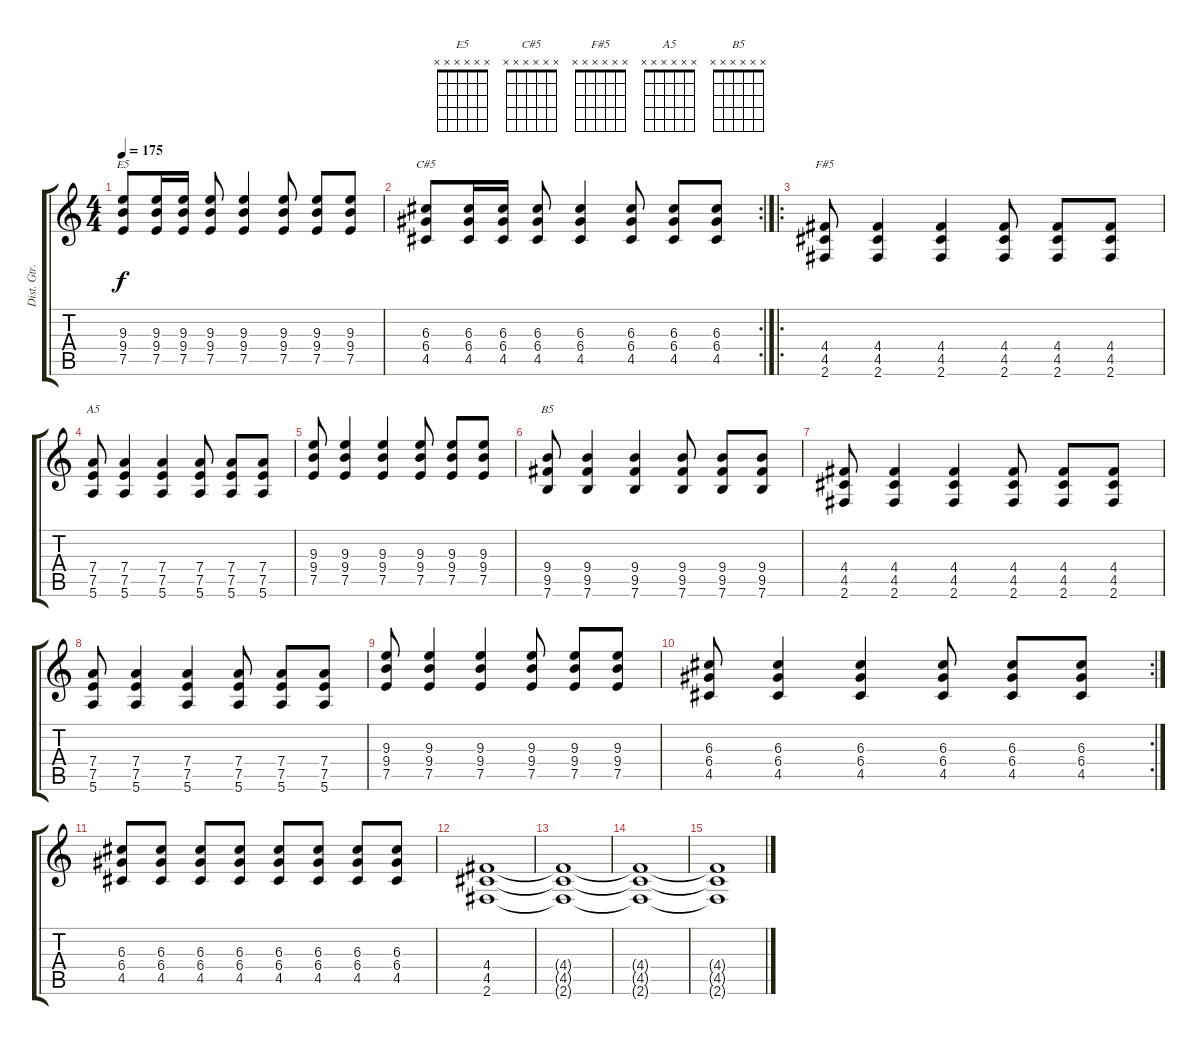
\track ("Dist. Gtr." "Dist. Gtr.") {instrument distortionguitar}
\staff {score tabs}
\tuning (E4 B3 G3 D3 A2 E2) {hide}
\chord ("E5" x x x x x x) {firstfret 0}
\chord ("C#5" x x x x x x) {firstfret 0}
\chord ("F#5" x x x x x x) {firstfret 0}
\chord ("A5" x x x x x x) {firstfret 0}
\chord ("B5" x x x x x x) {firstfret 0}
\ts (4 4)
\tempo 175
\clef g2
\ks c
(9.3 9.4 7.5).8{ch "E5" dy f} (9.3 9.4 7.5).16 (9.3 9.4 7.5).16 (9.3 9.4 7.5).8 (9.3 9.4 7.5).4 (9.3 9.4 7.5).8 (9.3 9.4 7.5).8 (9.3 9.4 7.5).8 |
\rc 2
(6.3 6.4 4.5).8{ch "C#5"} (6.3 6.4 4.5).16 (6.3 6.4 4.5).16 (6.3 6.4 4.5).8 (6.3 6.4 4.5).4 (6.3 6.4 4.5).8 (6.3 6.4 4.5).8 (6.3 6.4 4.5).8 |
\ro
(4.4 4.5 2.6).8{ch "F#5"} (4.4 4.5 2.6).4 (4.4 4.5 2.6).4 (4.4 4.5 2.6).8 (4.4 4.5 2.6).8 (4.4 4.5 2.6).8 |
(7.4 7.5 5.6).8{ch "A5"} (7.4 7.5 5.6).4 (7.4 7.5 5.6).4 (7.4 7.5 5.6).8 (7.4 7.5 5.6).8 (7.4 7.5 5.6).8 |
(9.3 9.4 7.5).8 (9.3 9.4 7.5).4 (9.3 9.4 7.5).4 (9.3 9.4 7.5).8 (9.3 9.4 7.5).8 (9.3 9.4 7.5).8 |
(9.4 9.5 7.6).8{ch "B5"} (9.4 9.5 7.6).4 (9.4 9.5 7.6).4 (9.4 9.5 7.6).8 (9.4 9.5 7.6).8 (9.4 9.5 7.6).8 |
(4.4 4.5 2.6).8 (4.4 4.5 2.6).4 (4.4 4.5 2.6).4 (4.4 4.5 2.6).8 (4.4 4.5 2.6).8 (4.4 4.5 2.6).8 |
(7.4 7.5 5.6).8 (7.4 7.5 5.6).4 (7.4 7.5 5.6).4 (7.4 7.5 5.6).8 (7.4 7.5 5.6).8 (7.4 7.5 5.6).8 |
(9.3 9.4 7.5).8 (9.3 9.4 7.5).4 (9.3 9.4 7.5).4 (9.3 9.4 7.5).8 (9.3 9.4 7.5).8 (9.3 9.4 7.5).8 |
\rc 2
(6.3 6.4 4.5).8 (6.3 6.4 4.5).4 (6.3 6.4 4.5).4 (6.3 6.4 4.5).8 (6.3 6.4 4.5).8 (6.3 6.4 4.5).8 |
(6.3 6.4 4.5).8 (6.3 6.4 4.5).8 (6.3 6.4 4.5).8 (6.3 6.4 4.5).8 (6.3 6.4 4.5).8 (6.3 6.4 4.5).8 (6.3 6.4 4.5).8 (6.3 6.4 4.5).8 |
(4.4 4.5 2.6).1 |
(4.4{t} 4.5{t} 2.6{t}).1 |
(4.4{t} 4.5{t} 2.6{t}).1 |
(4.4{t} 4.5{t} 2.6{t}).1
